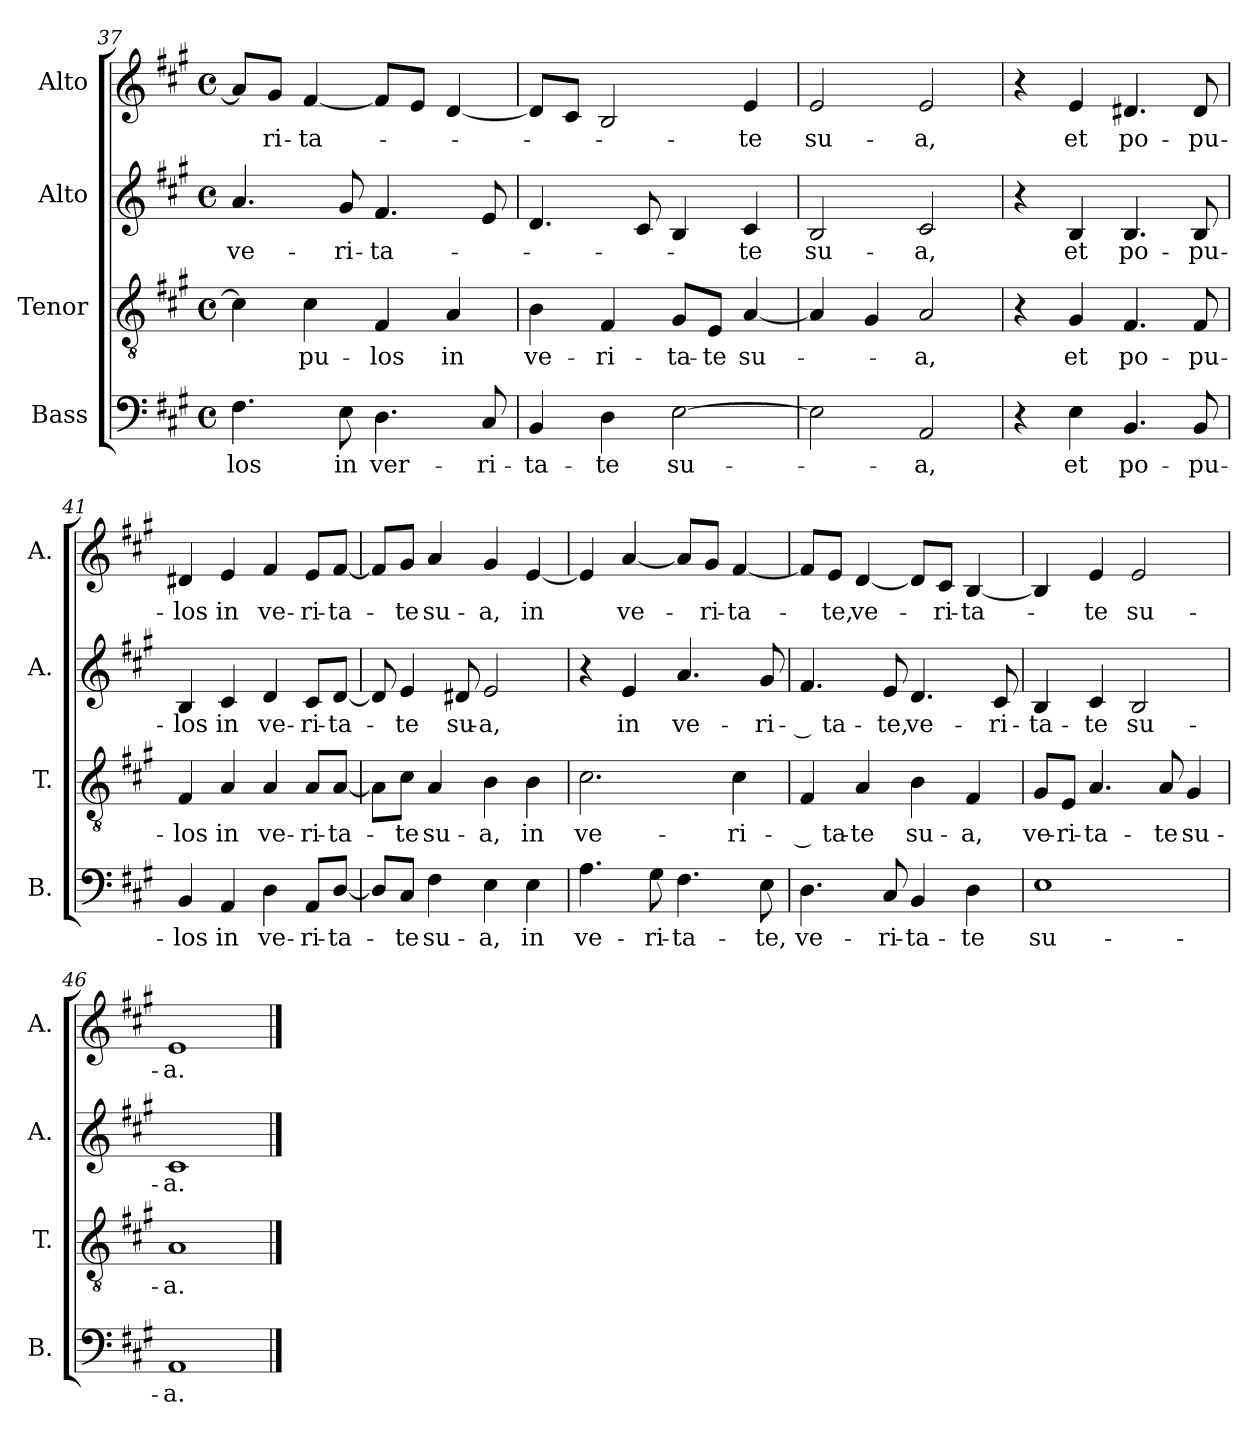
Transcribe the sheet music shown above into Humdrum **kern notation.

**kern	**text	**kern	**text	**kern	**text	**kern	**text
*part4	*part4	*part3	*part3	*part2	*part2	*part1	*part1
*staff4	*staff4	*staff3	*staff3	*staff2	*staff2	*staff1	*staff1
*I"Bass	*	*I"Tenor	*	*I"Alto	*	*I"Alto	*
*I'B.	*	*I'T.	*	*I'A.	*	*I'A.	*
!!LO:PB:g=z
*clefF4	*	*clefGv2	*	*clefG2	*	*clefG2	*
*	*	*ITrd7c12	*	*	*	*	*
*k[f#c#g#]	*	*k[f#c#g#]	*	*k[f#c#g#]	*	*k[f#c#g#]	*
*A:	*	*A:	*	*A:	*	*A:	*
*M4/4	*	*M4/4	*	*M4/4	*	*M4/4	*
*met(c)	*	*met(c)	*	*met(c)	*	*met(c)	*
=37	=37	=37	=37	=37	=37	=37	=37
!	!LO:LY:b	!	!	!	!LO:LY:b	!	!
4.F#\	-los	4C#\]	.	4.a/	ve-	8a/L]	.
!	!	!	!	!	!	!	!LO:LY:b
.	.	.	.	.	.	8g#/J	-ri-
!	!	!	!LO:LY:b	!	!	!	!LO:LY:b
.	.	4C#\	-pu-	.	.	[<4f#/	-ta-
!	!LO:LY:b	!	!	!	!LO:LY:b	!	!
8E\	in	.	.	8g#/	-ri-	.	.
!	!LO:LY:b	!	!LO:LY:b	!	!LO:LY:b	!	!
4.D\	ver-	4FF#/	-los	4.f#/	-ta-	8f#/L]	.
.	.	.	.	.	.	8e/J	.
!	!	!	!LO:LY:b	!	!	!	!
.	.	4AA/	in	.	.	[<4d/	.
!	!LO:LY:b	!	!	!	!	!	!
8C#/	-ri-	.	.	8e/	.	.	.
=38	=38	=38	=38	=38	=38	=38	=38
!	!LO:LY:b	!	!LO:LY:b	!	!	!	!
4BB/	-ta-	4BB\	ve-	4.d/	.	8d/L]	.
.	.	.	.	.	.	8c#/J	.
!	!LO:LY:b	!	!LO:LY:b	!	!	!	!
4D\	-te	4FF#/	-ri-	.	.	2B/	.
.	.	.	.	8c#/	.	.	.
!	!LO:LY:b	!	!LO:LY:b	!	!	!	!
[>2E\	su-	8GG#/L	-ta-	4B/	.	.	.
!	!	!	!LO:LY:b	!	!	!	!
.	.	8EE/J	-te	.	.	.	.
!	!	!	!LO:LY:b	!	!LO:LY:b	!	!LO:LY:b
.	.	[<4AA/	su-	4c#/	-te	4e/	-te
=39	=39	=39	=39	=39	=39	=39	=39
!	!	!	!	!	!LO:LY:b	!	!LO:LY:b
2E\]	.	4AA/]	.	2B/	su-	2e/	su-
.	.	4GG#/	.	.	.	.	.
!	!LO:LY:b	!	!LO:LY:b	!	!LO:LY:b	!	!LO:LY:b
2AA/	-a,	2AA/	-a,	2c#/	-a,	2e/	-a,
=40	=40	=40	=40	=40	=40	=40	=40
4r	.	4r	.	4r	.	4r	.
!	!LO:LY:b	!	!LO:LY:b	!	!LO:LY:b	!	!LO:LY:b
4E\	et	4GG#/	et	4B/	et	4e/	et
!	!LO:LY:b	!	!LO:LY:b	!	!LO:LY:b	!	!LO:LY:b
4.BB/	po-	4.FF#/	po-	4.B/	po-	4.d#X/	po-
!	!LO:LY:b	!	!LO:LY:b	!	!LO:LY:b	!	!LO:LY:b
8BB/	-pu-	8FF#/	-pu-	8B/	-pu-	8d#/	-pu-
=41	=41	=41	=41	=41	=41	=41	=41
!	!LO:LY:b	!	!LO:LY:b	!	!LO:LY:b	!	!LO:LY:b
4BB/	-los	4FF#/	-los	4B/	-los	4d#X/	-los
!	!LO:LY:b	!	!LO:LY:b	!	!LO:LY:b	!	!LO:LY:b
4AA/	in	4AA/	in	4c#/	in	4e/	in
!	!LO:LY:b	!	!LO:LY:b	!	!LO:LY:b	!	!LO:LY:b
4D\	ve-	4AA/	ve-	4d/	ve-	4f#/	ve-
!	!LO:LY:b	!	!LO:LY:b	!	!LO:LY:b	!	!LO:LY:b
8AA/L	-ri-	8AA/L	-ri-	8c#/L	-ri-	8e/L	-ri-
!	!LO:LY:b	!	!LO:LY:b	!	!LO:LY:b	!	!LO:LY:b
[<8D/J	-ta-	[<8AA/J	-ta-	[<8d/J	-ta-	[<8f#/J	-ta-
!!LO:LB:g=z
=42	=42	=42	=42	=42	=42	=42	=42
8D/L]	.	8AA\L]	.	8d/]	.	8f#/L]	.
!	!LO:LY:b	!	!LO:LY:b	!	!LO:LY:b	!	!LO:LY:b
8C#/J	-te	8C#\J	-te	4e/	-te	8g#/J	-te
!	!LO:LY:b	!	!LO:LY:b	!	!	!	!LO:LY:b
4F#\	su-	4AA/	su-	.	.	4a/	su-
!	!	!	!	!	!LO:LY:b	!	!
.	.	.	.	8d#X/	su-	.	.
!	!LO:LY:b	!	!LO:LY:b	!	!LO:LY:b	!	!LO:LY:b
4E\	-a,	4BB\	-a,	2e/	-a,	4g#/	-a,
!	!LO:LY:b	!	!LO:LY:b	!	!	!	!LO:LY:b
4E\	in	4BB\	in	.	.	[<4e/	in
=43	=43	=43	=43	=43	=43	=43	=43
!	!LO:LY:b	!	!LO:LY:b	!	!	!	!
4.A\	ve-	2.C#\	ve-	4r	.	4e/]	.
!	!	!	!	!	!LO:LY:b	!	!LO:LY:b
.	.	.	.	4e/	in	[<4a/	ve-
!	!LO:LY:b	!	!	!	!	!	!
8G#\	-ri-	.	.	.	.	.	.
!	!LO:LY:b	!	!	!	!LO:LY:b	!	!
4.F#\	-ta-	.	.	4.a/	ve-	8a/L]	.
!	!	!	!	!	!	!	!LO:LY:b
.	.	.	.	.	.	8g#/J	-ri-
!	!	!	!LO:LY:b	!	!	!	!LO:LY:b
.	.	4C#\	-ri-	.	.	[<4f#/	-ta-
!	!LO:LY:b	!	!	!	!LO:LY:b	!	!
8E\	-te,	.	.	8g#/	-ri-	.	.
=44	=44	=44	=44	=44	=44	=44	=44
!	!LO:LY:b	!	!LO:LY:b	!	!LO:LY:b	!	!
4.D\	ve-	4FF#/	-­ ta-	4.f#/	-­ ta-	8f#/L]	.
!	!	!	!	!	!	!	!LO:LY:b
.	.	.	.	.	.	8e/J	-te,
!	!	!	!LO:LY:b	!	!	!	!LO:LY:b
.	.	4AA/	-te	.	.	[<4d/	ve-
!	!LO:LY:b	!	!	!	!LO:LY:b	!	!
8C#/	-ri-	.	.	8e/	-te,	.	.
!	!LO:LY:b	!	!LO:LY:b	!	!LO:LY:b	!	!
4BB/	-ta-	4BB\	su-	4.d/	ve-	8d/L]	.
!	!	!	!	!	!	!	!LO:LY:b
.	.	.	.	.	.	8c#/J	-ri-
!	!LO:LY:b	!	!LO:LY:b	!	!	!	!LO:LY:b
4D\	-te	4FF#/	-a,	.	.	[<4B/	-ta-
!	!	!	!	!	!LO:LY:b	!	!
.	.	.	.	8c#/	-ri-	.	.
=45	=45	=45	=45	=45	=45	=45	=45
!	!LO:LY:b	!	!LO:LY:b	!	!LO:LY:b	!	!
1E	su-	8GG#/L	ve-	4B/	-ta-	4B/]	.
!	!	!	!LO:LY:b	!	!	!	!
.	.	8EE/J	-ri-	.	.	.	.
!	!	!	!LO:LY:b	!	!LO:LY:b	!	!LO:LY:b
.	.	4.AA/	-ta-	4c#/	-te	4e/	-te
!	!	!	!	!	!LO:LY:b	!	!LO:LY:b
.	.	.	.	2B/	su-	2e/	su-
!	!	!	!LO:LY:b	!	!	!	!
.	.	8AA/	-te	.	.	.	.
!	!	!	!LO:LY:b	!	!	!	!
.	.	4GG#/	su-	.	.	.	.
=46	=46	=46	=46	=46	=46	=46	=46
!	!LO:LY:b	!	!LO:LY:b	!	!LO:LY:b	!	!LO:LY:b
1AA	-a.	1AA	-a.	1c#	-a.	1e	-a.
==	==	==	==	==	==	==	==
*-	*-	*-	*-	*-	*-	*-	*-
